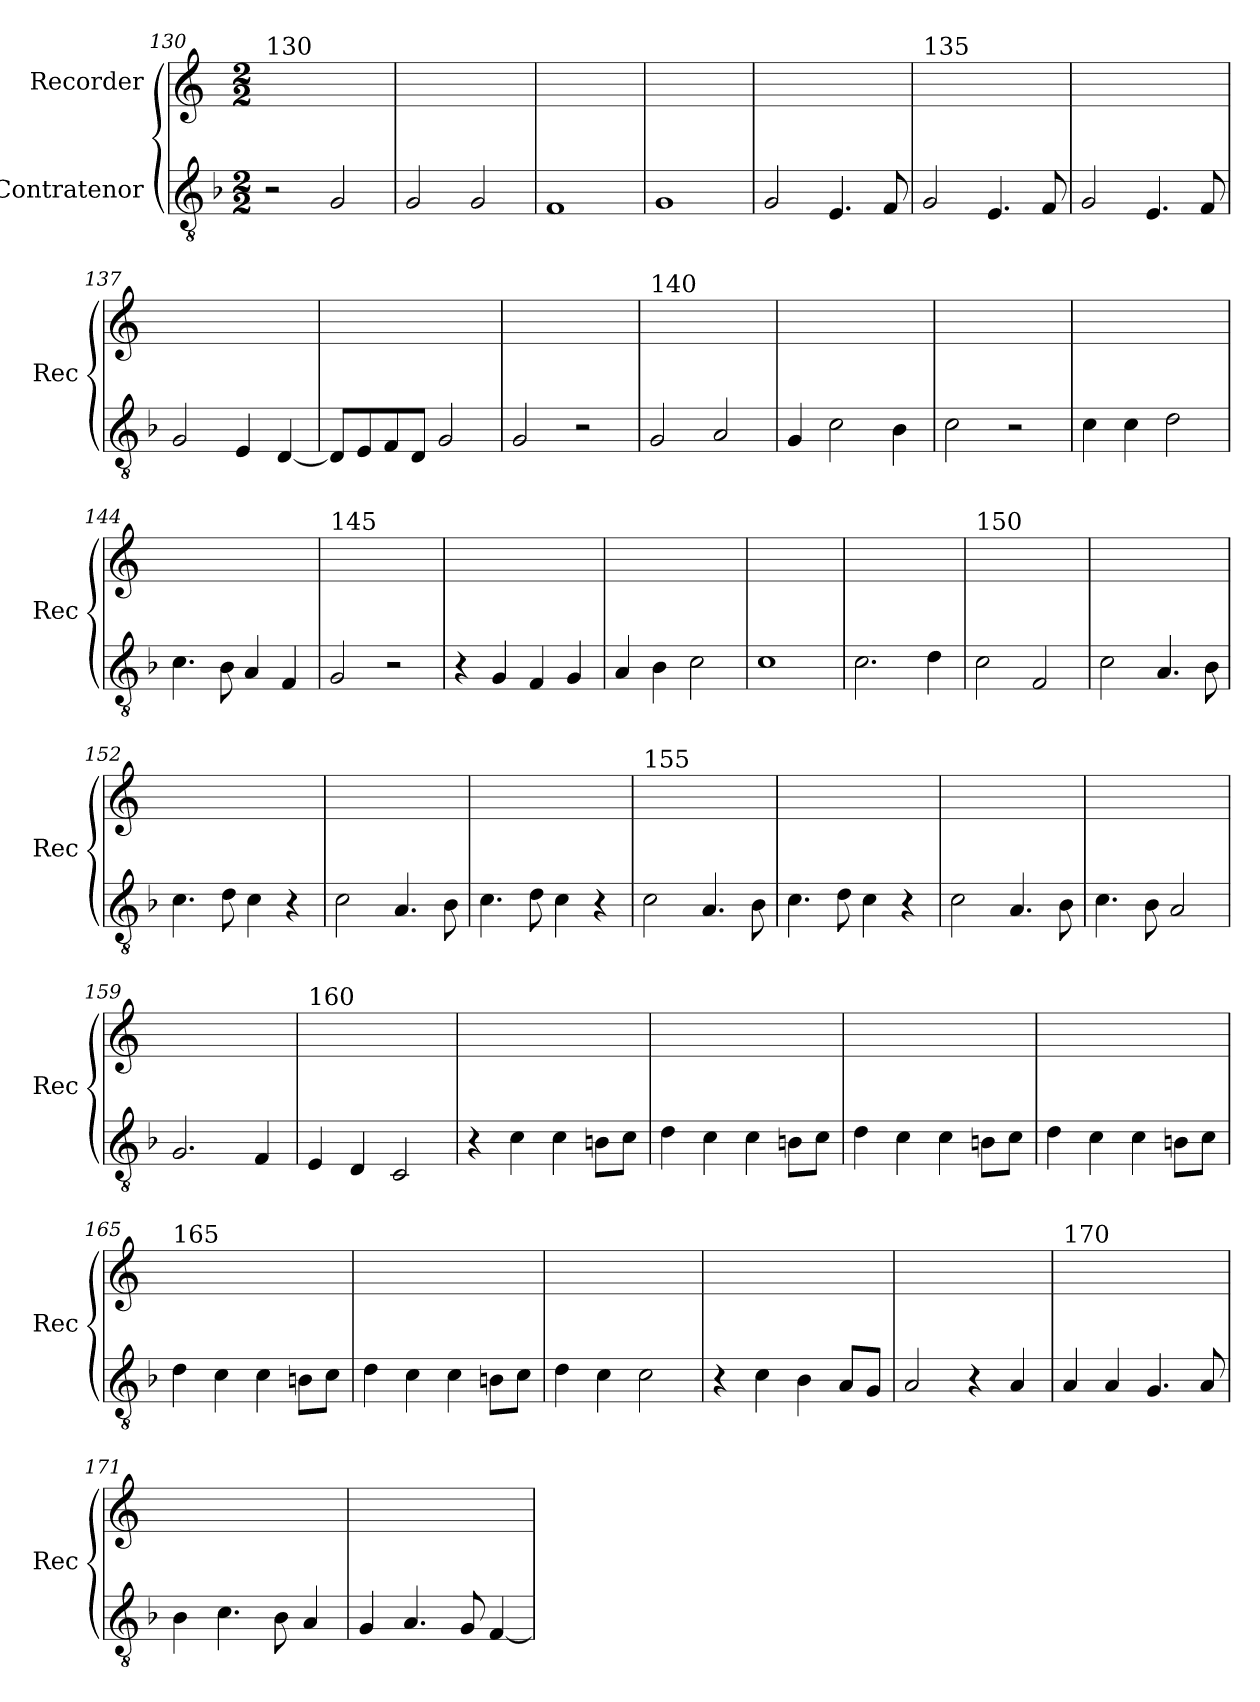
**kern	**kern
*part2	*part1
*staff2	*staff1
*I"Contratenor	*I"Recorder
*	*I'Rec
*clefGv2	*clefG2
*k[b-]	*k[]
*M2/2	*M2/2
=130	=130
!	!LO:TX:a:t=130
2r	1ryy
2G/	.
!!LO:PB:g=z
=131	=131
2G/	1ryy
2G/	.
=132	=132
1F	1ryy
=133	=133
1G	1ryy
=134	=134
2G/	1ryy
4.E/	.
8F/	.
=135	=135
!	!LO:TX:a:t=135
2G/	1ryy
4.E/	.
8F/	.
=136	=136
2G/	1ryy
4.E/	.
8F/	.
=137	=137
2G/	1ryy
4E/	.
[4D/	.
=138	=138
8D/L]	1ryy
8E/	.
8F/	.
8D/J	.
2G/	.
!!LO:LB:g=z
=139	=139
2G/	1ryy
2r	.
=140	=140
!	!LO:TX:a:t=140
2G/	1ryy
2A/	.
=141	=141
4G/	1ryy
2c\	.
4B-\	.
=142	=142
2c\	1ryy
2r	.
=143	=143
4c\	1ryy
4c\	.
2d\	.
=144	=144
4.c\	1ryy
8B-\	.
4A/	.
4F/	.
=145	=145
!	!LO:TX:a:t=145
2G/	1ryy
2r	.
=146	=146
4r	1ryy
4G/	.
4F/	.
4G/	.
!!LO:LB:g=z
=147	=147
4A/	1ryy
4B-\	.
2c\	.
=148	=148
1c	1ryy
=149	=149
2.c\	1ryy
4d\	.
=150	=150
!	!LO:TX:a:t=150
2c\	1ryy
2F/	.
=151	=151
2c\	1ryy
4.A/	.
8B-\	.
=152	=152
4.c\	1ryy
8d\	.
4c\	.
4r	.
=153	=153
2c\	1ryy
4.A/	.
8B-\	.
=154	=154
4.c\	1ryy
8d\	.
4c\	.
4r	.
!!LO:LB:g=z
=155	=155
!	!LO:TX:a:t=155
2c\	1ryy
4.A/	.
8B-\	.
=156	=156
4.c\	1ryy
8d\	.
4c\	.
4r	.
=157	=157
2c\	1ryy
4.A/	.
8B-\	.
=158	=158
4.c\	1ryy
8B-\	.
2A/	.
=159	=159
2.G/	1ryy
4F/	.
=160	=160
!	!LO:TX:a:t=160
4E/	1ryy
4D/	.
2C/	.
=161	=161
4r	1ryy
4c\	.
4c\	.
8Bn\L	.
8c\J	.
=162	=162
4d\	1ryy
4c\	.
4c\	.
8Bn\L	.
8c\J	.
!!LO:LB:g=z
=163	=163
4d\	1ryy
4c\	.
4c\	.
8Bn\L	.
8c\J	.
=164	=164
4d\	1ryy
4c\	.
4c\	.
8Bn\L	.
8c\J	.
=165	=165
!	!LO:TX:a:t=165
4d\	1ryy
4c\	.
4c\	.
8Bn\L	.
8c\J	.
=166	=166
4d\	1ryy
4c\	.
4c\	.
8Bn\L	.
8c\J	.
=167	=167
4d\	1ryy
4c\	.
2c\	.
=168	=168
4r	1ryy
4c\	.
4B-\	.
8A/L	.
8G/J	.
!!LO:LB:g=z
=169	=169
2A/	1ryy
4r	.
4A/	.
=170	=170
!	!LO:TX:a:t=170
4A/	1ryy
4A/	.
4.G/	.
8A/	.
=171	=171
4B-\	1ryy
4.c\	.
8B-\	.
4A/	.
=172	=172
4G/	1ryy
4.A/	.
8G/	.
[4F/	.
=	=
*-	*-
